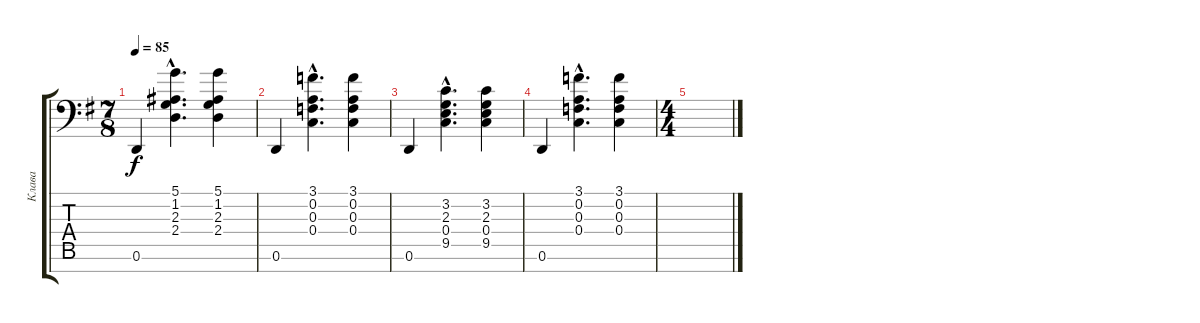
\track ("Клава" "Клава") {instrument synthstrings1}
\staff {score tabs}
\tuning (D4 A3 F3 C3 G2 D2 A1) {hide}
\ts (7 8)
\tempo 85
\clef f4
\ks eminor
0.6.4{dy f} (5.1{hac} 1.2{hac} 2.3{hac} 2.4{hac}).4{d} (5.1 1.2 2.3 2.4).4 |
0.6.4 (3.1{hac} 0.2{hac} 0.3{hac} 0.4{hac}).4{d} (3.1 0.2 0.3 0.4).4 |
0.6.4 (3.2{hac} 2.3{hac} 0.4{hac} 9.5{hac}).4{d} (3.2 2.3 0.4 9.5).4 |
0.6.4 (3.1{hac} 0.2{hac} 0.3{hac} 0.4{hac}).4{d} (3.1 0.2 0.3 0.4).4 |
\ts (4 4)
